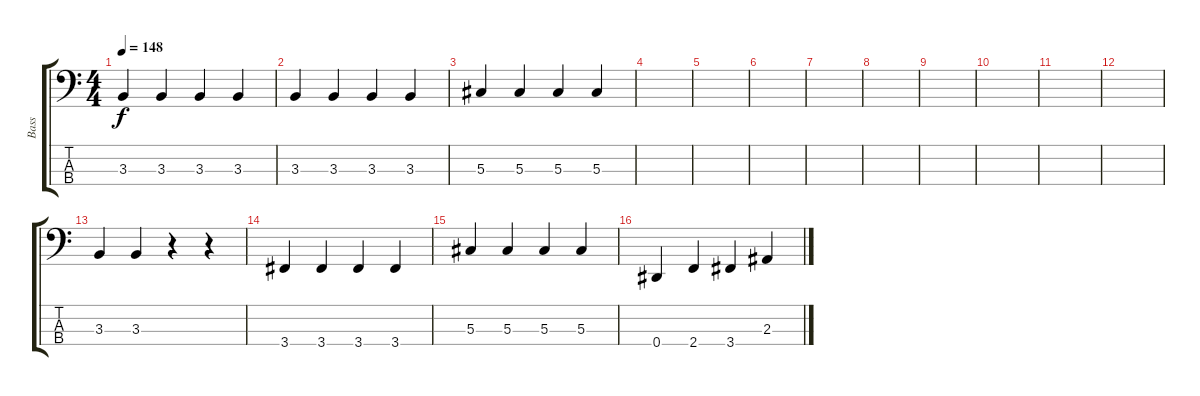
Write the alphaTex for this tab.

\track ("Bass" "Bass") {instrument electricbassfinger}
\staff {score tabs}
\tuning (Gb2 Db2 Ab1 Eb1) {hide}
\ts (4 4)
\tempo 148
\clef f4
\ks c
3.3.4{dy f} 3.3.4 3.3.4 3.3.4 |
3.3.4 3.3.4 3.3.4 3.3.4 |
5.3.4 5.3.4 5.3.4 5.3.4 |
|
|
|
|
|
|
|
|
|
3.3.4 3.3.4 r.4 r.4 |
3.4.4 3.4.4 3.4.4 3.4.4 |
5.3.4 5.3.4 5.3.4 5.3.4 |
0.4.4 2.4.4 3.4.4 2.3.4
